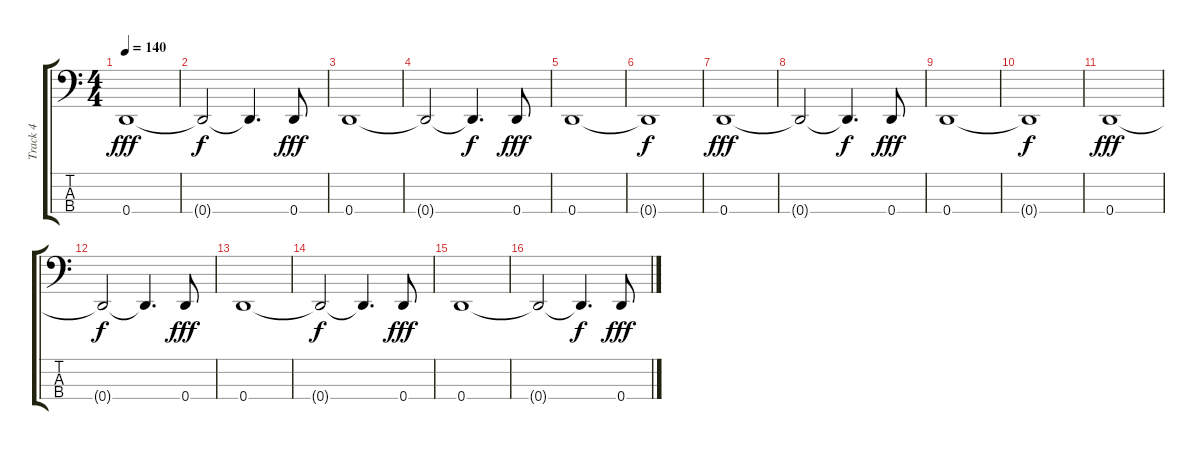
\track ("Track 4" "Track 4") {instrument electricbasspick}
\staff {score tabs}
\tuning (G2 D2 A1 D1) {hide}
\ts (4 4)
\tempo 140
\clef f4
\ks c
0.4.1{dy fff} |
0.4{t}.2{dy f} 0.4{t}.4{d} 0.4.8{dy fff} |
0.4.1 |
0.4{t}.2 0.4{t}.4{d dy f} 0.4.8{dy fff} |
0.4.1 |
0.4{t}.1{dy f} |
0.4.1{dy fff} |
0.4{t}.2 0.4{t}.4{d dy f} 0.4.8{dy fff} |
0.4.1 |
0.4{t}.1{dy f} |
0.4.1{dy fff} |
0.4{t}.2{dy f} 0.4{t}.4{d} 0.4.8{dy fff} |
0.4.1 |
0.4{t}.2{dy f} 0.4{t}.4{d} 0.4.8{dy fff} |
0.4.1 |
0.4{t}.2 0.4{t}.4{d dy f} 0.4.8{dy fff}
